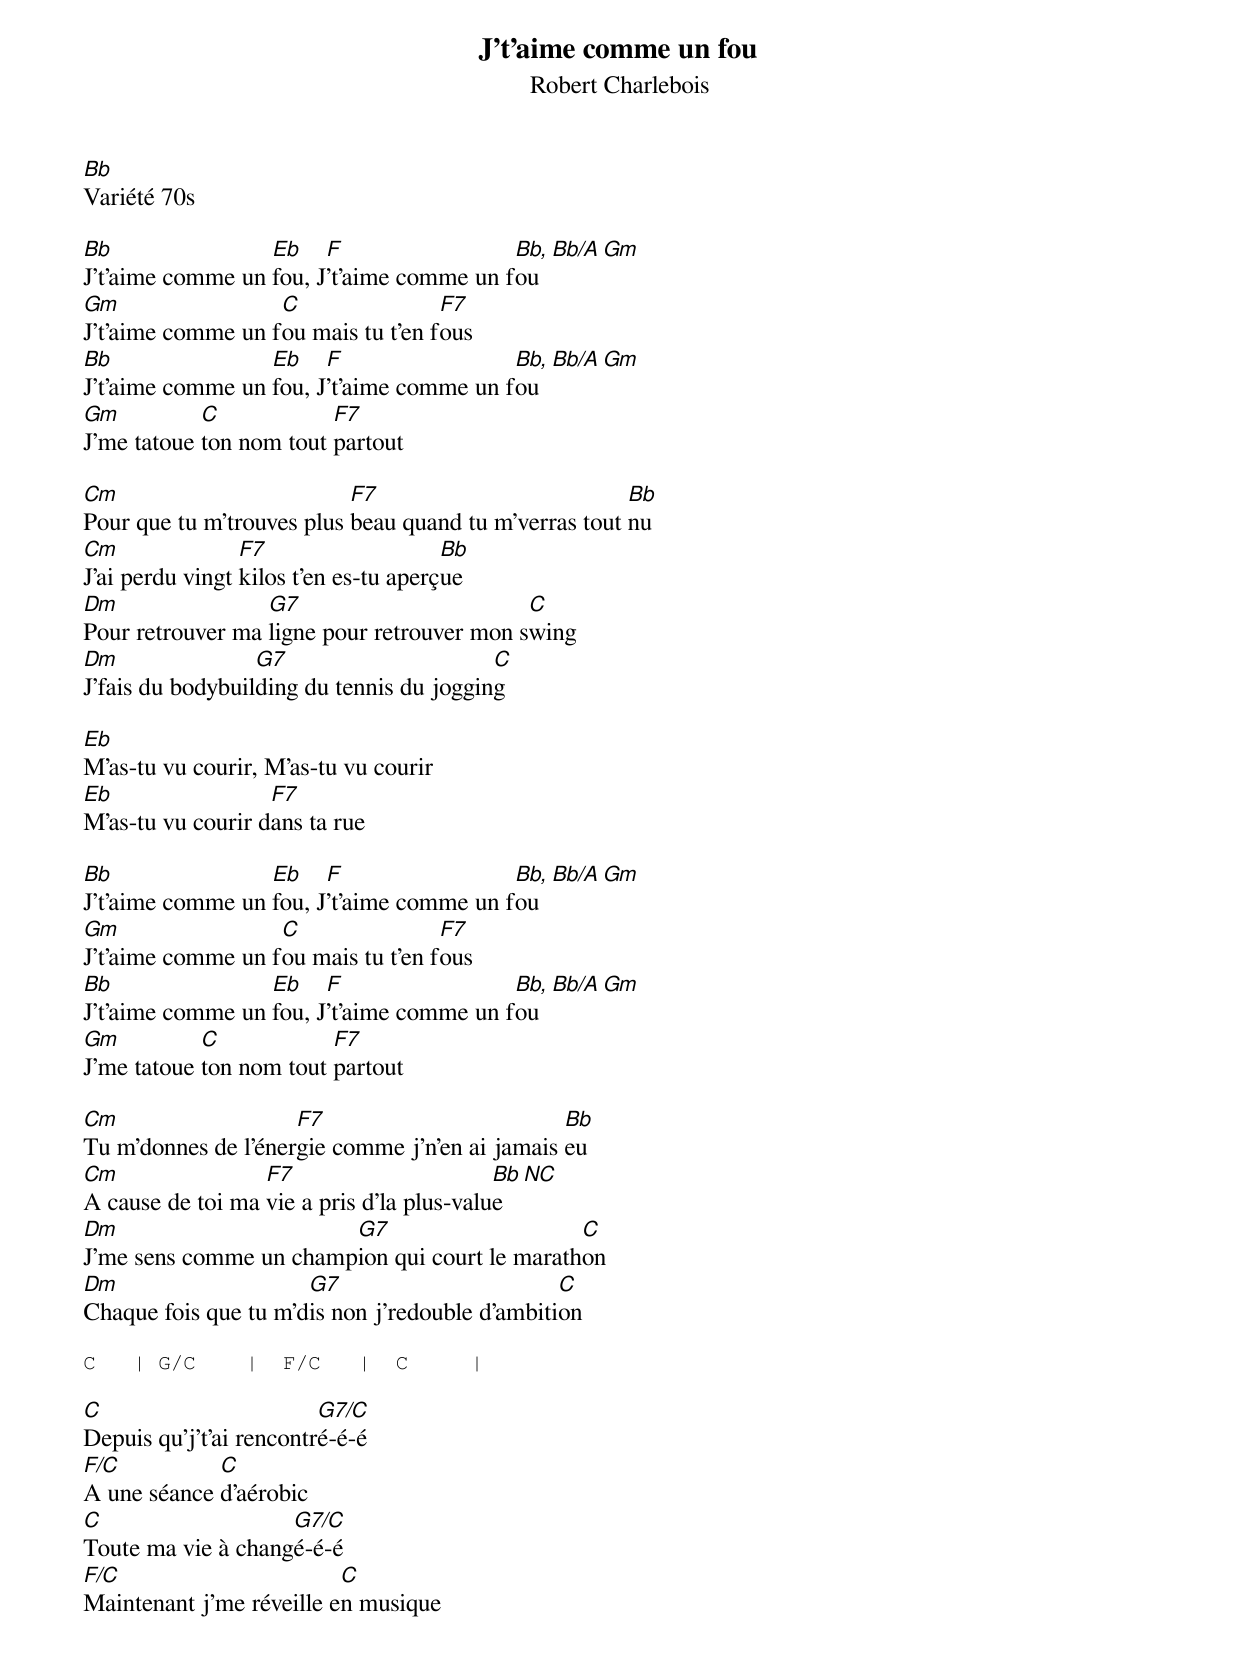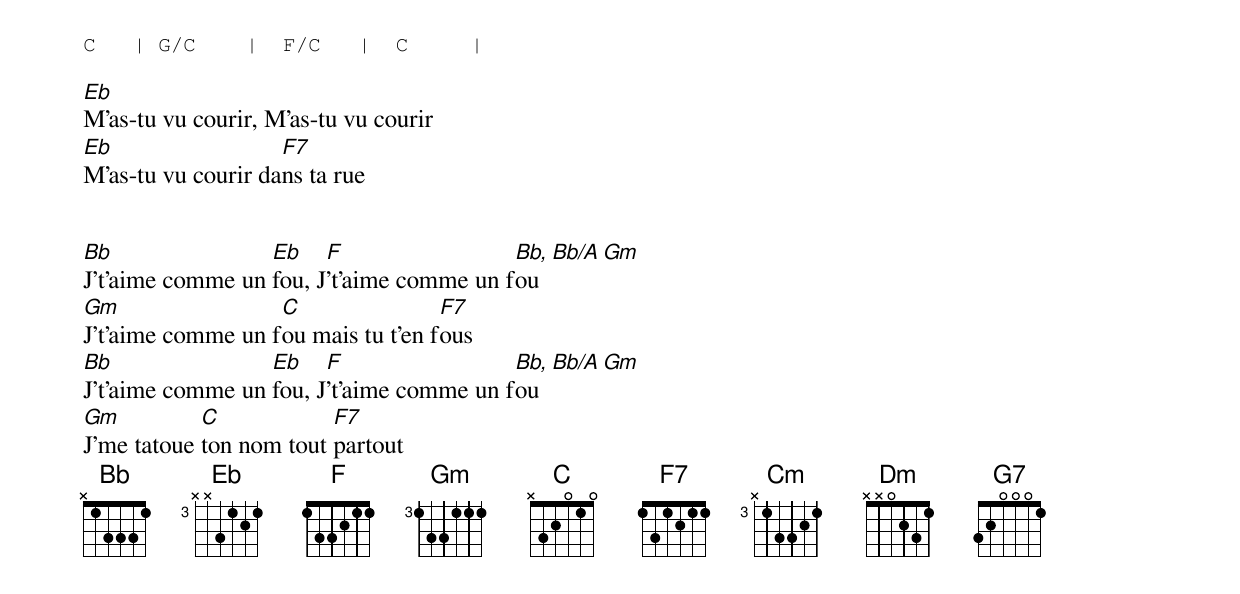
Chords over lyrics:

J't'aime comme un fou
Robert Charlebois
Bb
Variété 70s

Bb                Eb    F                 Bb,  Bb/A   Gm
J't'aime comme un fou, J't'aime comme un fou
Gm                 C                F7
J't'aime comme un fou mais tu t'en fous
Bb                Eb    F                 Bb,  Bb/A   Gm
J't'aime comme un fou, J't'aime comme un fou
Gm          C            F7
J'me tatoue ton nom tout partout

Cm                         F7                          Bb
Pour que tu m'trouves plus beau quand tu m'verras tout nu
Cm               F7                    Bb
J'ai perdu vingt kilos t'en es-tu aperçue
Dm                G7                        C
Pour retrouver ma ligne pour retrouver mon swing
Dm                G7                      C
J'fais du bodybuilding du tennis du jogging

Eb
M'as-tu vu courir, M'as-tu vu courir
Eb                 F7
M'as-tu vu courir dans ta rue

Bb                Eb    F                 Bb,  Bb/A   Gm
J't'aime comme un fou, J't'aime comme un fou
Gm                 C                F7
J't'aime comme un fou mais tu t'en fous
Bb                Eb    F                 Bb,  Bb/A   Gm
J't'aime comme un fou, J't'aime comme un fou
Gm          C            F7
J'me tatoue ton nom tout partout

Cm                   F7                         Bb
Tu m'donnes de l'énergie comme j'n'en ai jamais eu
Cm                F7                       Bb (NC)
A cause de toi ma vie a pris d'la plus-value
Dm                      G7                     C
J'me sens comme un champion qui court le marathon
Dm                    G7                        C
Chaque fois que tu m'dis non j'redouble d'ambition

C   | G/C    |  F/C   |  C     |

C                        G7/C
Depuis qu'j't'ai rencontré-é-é
F/C          C
A une séance d'aérobic
C                   G7/C
Toute ma vie à changé-é-é
F/C                       C
Maintenant j'me réveille en musique

C   | G/C    |  F/C   |  C     |

Eb
M'as-tu vu courir, M'as-tu vu courir
Eb                  F7
M'as-tu vu courir dans ta rue


Bb                Eb    F                 Bb,  Bb/A   Gm
J't'aime comme un fou, J't'aime comme un fou
Gm                 C                F7
J't'aime comme un fou mais tu t'en fous
Bb                Eb    F                 Bb,  Bb/A   Gm
J't'aime comme un fou, J't'aime comme un fou
Gm          C            F7
J'me tatoue ton nom tout partout
